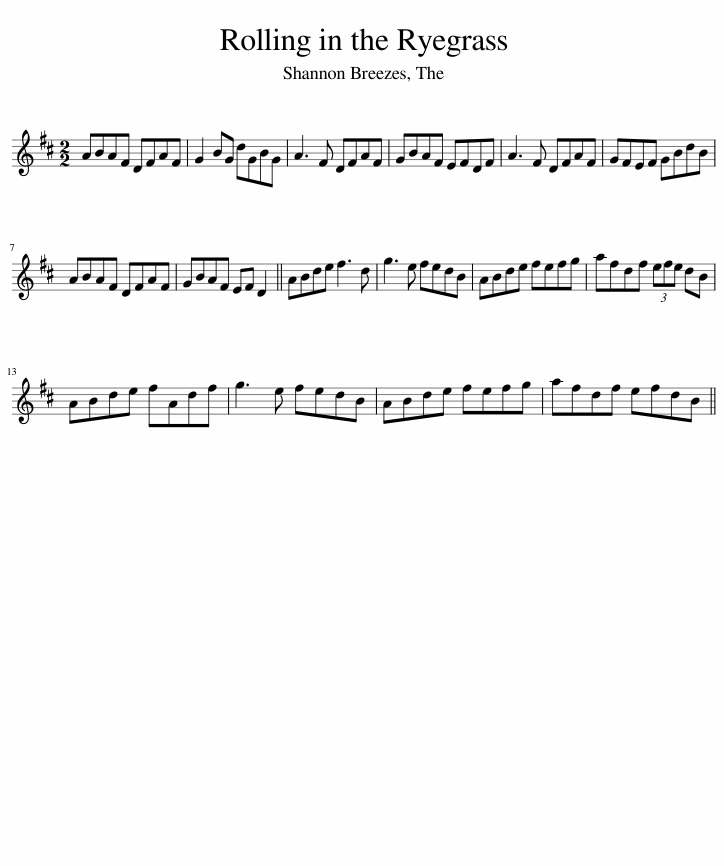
X:1
L:1/8
M:2/2
I:linebreak $
K:D
V:1 treble
V:1
 ABAF DFAF | G2 BG dGBG | A3 F DFAF | GBAF EFDF | A3 F DFAF | %5
 GFEF GBdB |$ ABAF DFAF | GBAF EF D2 || ABde f3 d | g3 e fedB | %10
 ABde fefg | afdf (3efe dB |$ ABde fAdf | g3 e fedB | ABde fefg | %15
 afdf efdB || %16
